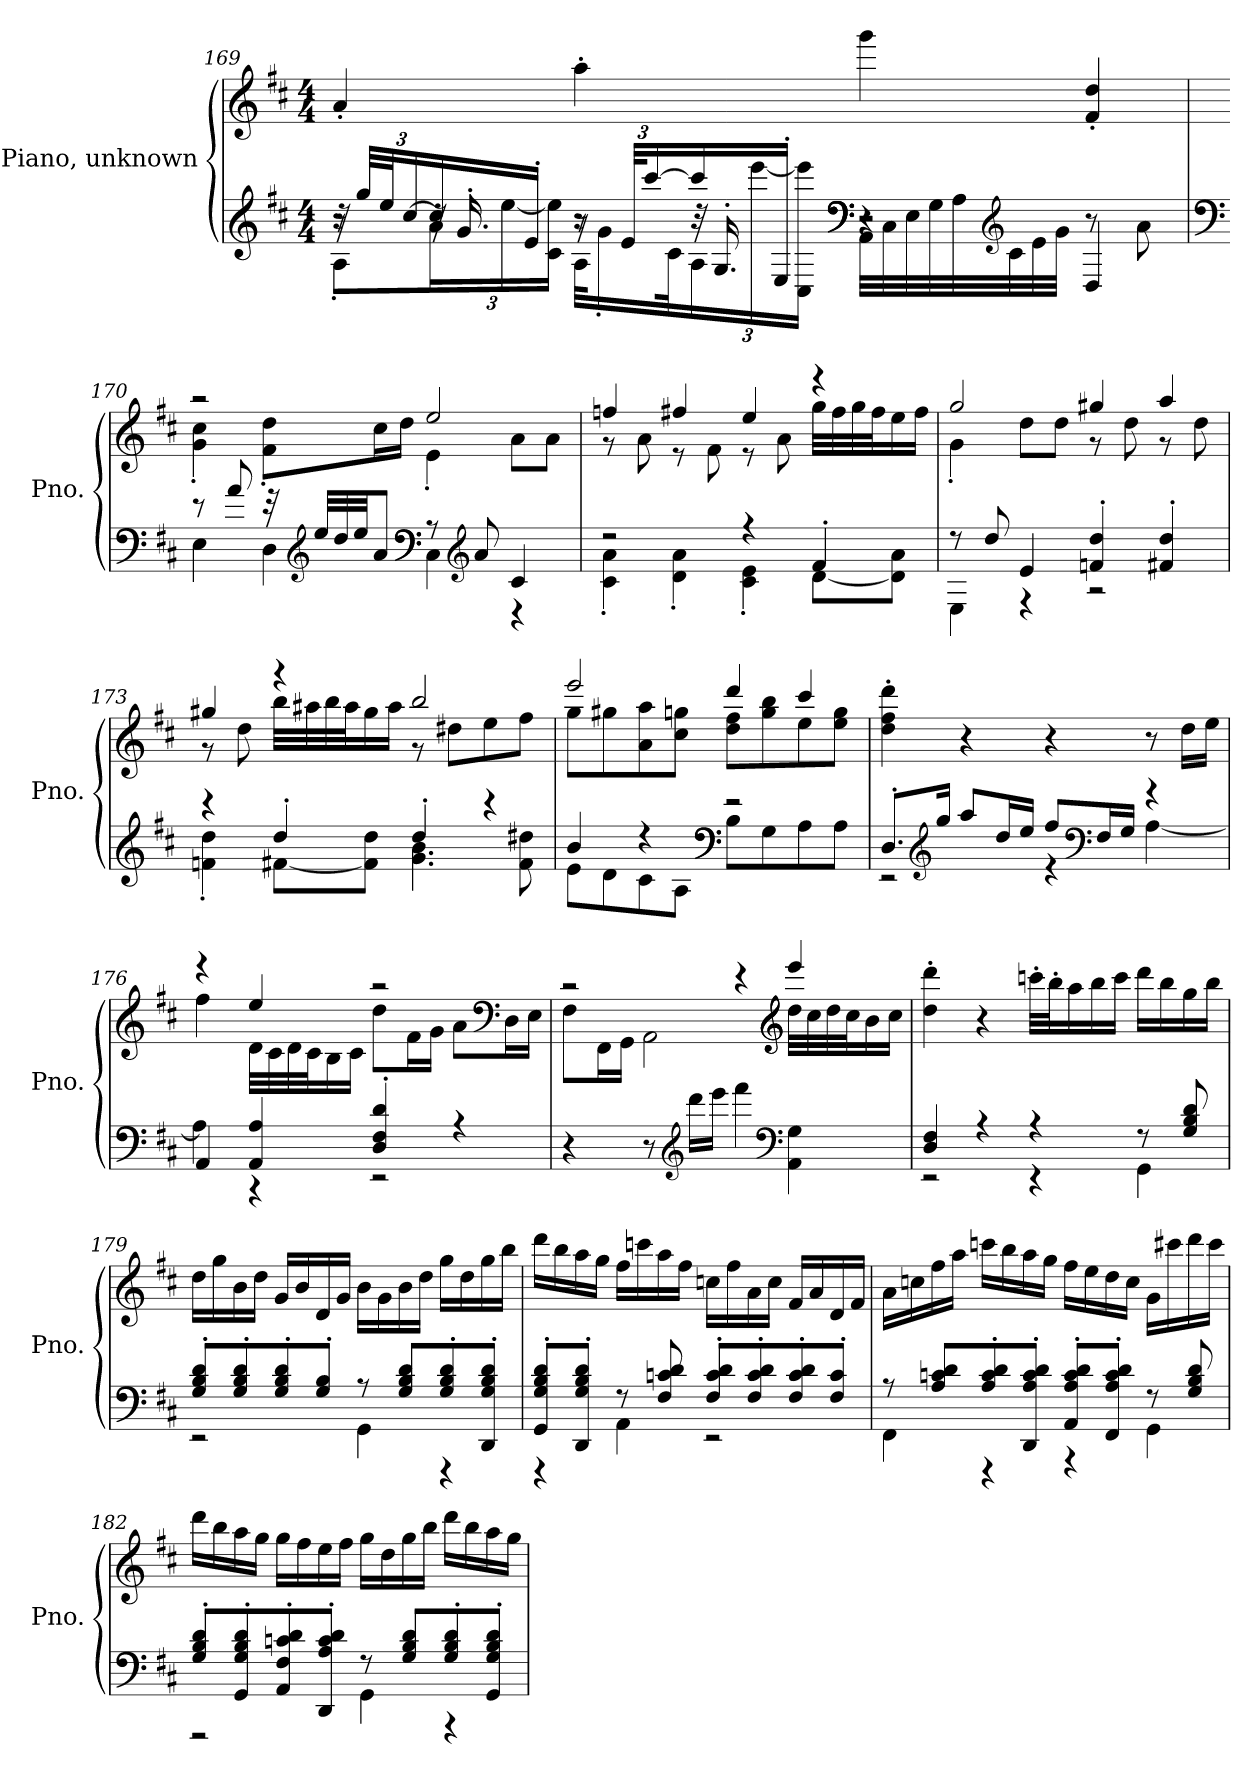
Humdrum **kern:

**kern	**kern
*part1	*part1
*staff2	*staff1
*I"Piano, unknown	*
*I'Pno.	*
!!LO:LB:g=z
*clefG2	*clefG2
*k[f#c#]	*k[f#c#]
*M4/4	*M4/4
=169	=169
*^	*
*	*^	*
32r	8A'\L	8r	4a'/
32gg/LLL	.	.	.
*Xbrackettup	*	*	*
48ee/J	.	.	.
[24cc#/	.	.	.
16cc#/]	24a\L	32r	.
.	.	16.g'/	.
.	[24ee\	.	.
16e'/JJ	.	.	.
.	24c#\ 24ee\]JJ	.	.
16r	32A\KLL	8r	4aa'\
.	16g'\	.	.
48e/KLL	.	.	.
[24ccc#/	.	.	.
.	32c#\K	.	.
16ccc#/]	24A\	32r	.
.	.	16.G'/	.
.	[24eee\	.	.
16E'/JJ	.	.	.
.	24C#\ 24eee\]JJ	.	.
*clefF4	*	*	*
4r	32AA\LLL	2r	4ggg\
.	32C#\	.	.
.	32E\	.	.
.	32G\	.	.
.	32A\	.	.
*clefG2	*	*	*
.	32c#\	.	.
.	32e\	.	.
.	32g\JJJ	.	.
4D/	8r	.	4f#/' 4dd/'
.	8a\	.	.
*v	*v	*v	*
!!LO:PB:g=z
=170	=170
*clefF4	*
*^	*^
8r	4E\	2r	4g\' 4cc#\'
8a/	.	.	.
32r	4D\	.	8f#\' 8dd\'L
*clefG2	*	*	*
32ee/LLL	.	.	.
32dd/	.	.	.
32ee/JJ	.	.	.
8a/J	.	.	16cc#\L
.	.	.	16dd\JJ
*clefF4	*	*	*
8r	4C#\	2ee/	4e'\
*clefG2	*	*	*
8a/	.	.	.
4c#/	4r	.	8a\L
.	.	.	8a\J
=171	=171	=171	=171
2r	4c#\' 4a\'	4ffn/	8r
.	.	.	8a\
.	4d\' 4a\'	4ff#X/	8r
.	.	.	8f#\
4r	4c#\' 4e\'	4ee/	8r
.	.	.	8a\
4f#'/	[8d\L	4r	32gg\LLL
.	.	.	32ff#\
.	.	.	32gg\
.	.	.	32ff#\J
.	8d\] 8a\J	.	16ee\
.	.	.	16ff#\JJ
=172	=172	=172	=172
8r	4E\	2gg/	4g'\
8dd/	.	.	.
4e/	4r	.	8dd\L
.	.	.	8dd\J
4fn/' 4dd/'	2r	4gg#X/	8r
.	.	.	8dd\
4f#X/' 4dd/'	.	4aa/	8r
.	.	.	8dd\
!!LO:LB:g=z	!!
=173	=173	=173	=173
4r	4fn\' 4dd\'	4gg#X/	8r
.	.	.	8dd\
4dd'/	[8f#X\L	4r	32bb\LLL
.	.	.	32aa#X\
.	.	.	32bb\
.	.	.	32aa#\J
.	8f#\] 8dd\J	.	16gg#\
.	.	.	16aa#\JJ
4dd'/	4.g\ 4.b\	2bb/	8r
.	.	.	8dd#X\L
4r	.	.	8ee\
.	8f#\ 8dd#X\	.	8ff#\J
=174	=174	=174	=174
4b/	8e\L	2eee/	8gg\L
.	8d\	.	8gg#X\
4r	8c#\	.	8a\ 8aa\
.	8A\J	.	8cc#\ 8ggn\J
*clefF4	*	*	*
2r	8B\L	4ddd/	8dd\ 8ff#\L
.	8G\	.	8gg\ 8bb\
.	8A\	4ccc#/	8ee\
.	8A\J	.	8ee\ 8gg\J
*	*	*v	*v
=175	=175	=175
8.D'/L	2r	4dd\' 4ff#\' 4ddd\'
*clefG2	*	*
16gg/Jk	.	.
8aa/L	.	4r
16dd/L	.	.
16ee/JJ	.	.
8ff#/L	4r	4r
*clefF4	*	*
16F#/L	.	.
16G/JJ	.	.
4r	[4A\	8r
.	.	16dd\LL
.	.	16ee\JJ
!!LO:LB:g=z
=176	=176	=176
*	*	*^
4AA/	4A\]	4r	4ff#\
4AA/ 4A/	4r	4ee/	32d\LLL
.	.	.	32c#\
.	.	.	32d\
.	.	.	32c#\J
.	.	.	16B\
.	.	.	16c#\JJ
4D/' 4F#/' 4d/'	2r	2r	8dd\L
.	.	.	16f#\L
.	.	.	16g\JJ
4r	.	.	8a\L
*	*	*clefF4	*
.	.	.	16D\L
.	.	.	16E\JJ
*v	*v	*	*
=177	=177	=177
4r	2r	8F#\L
.	.	16FF#\L
.	.	16GG\JJ
8r	.	2AA\
*clefG2	*	*
16ddd\LL	.	.
16eee\JJ	.	.
4fff#\	4r	.
*clefF4	*clefG2	*
4AA\ 4G\	4eee/	32dd\LLL
.	.	32cc#\
.	.	32dd\
.	.	32cc#\J
.	.	16b\
.	.	16cc#\JJ
*	*v	*v
!!LO:LB:g=z
=178	=178
*^	*
4D/ 4F#/	2r	4dd\' 4ddd\'
4r	.	4r
4r	4r	32cccn'\LLL
.	.	32bb'\J
.	.	16aa\
.	.	16bb\
.	.	16ccc\JJ
8r	4GG\	16ddd\LL
.	.	16bb\
8G/ 8B/ 8d/	.	16gg\
.	.	16bb\JJ
=179	=179	=179
8G/' 8B/' 8d/'L	2r	16dd\LL
.	.	16gg\
8G/' 8B/' 8d/'	.	16b\
.	.	16dd\JJ
8G/' 8B/' 8d/'	.	16g/LL
.	.	16b/
8G/' 8B/'J	.	16d/
.	.	16g/JJ
8r	4GG\	16b\LL
.	.	16g\
8G/ 8B/ 8d/L	.	16b\
.	.	16dd\JJ
8G/' 8B/' 8d/'	4r	16gg\LL
.	.	16dd\
8DD/' 8G/' 8B/' 8d/'J	.	16gg\
.	.	16bb\JJ
!!LO:LB:g=z
=180	=180	=180
8GG/' 8G/' 8B/' 8d/'L	4r	16ddd\LL
.	.	16bb\
8DD/' 8G/' 8B/' 8d/'J	.	16aa\
.	.	16gg\JJ
8r	4AA\	16ff#\LL
.	.	16cccn\
8F#/ 8cn/ 8d/	.	16aa\
.	.	16ff#\JJ
8F#/' 8c/' 8d/'L	2r	16ccn\LL
.	.	16ff#\
8F#/' 8c/' 8d/'	.	16a\
.	.	16cc\JJ
8F#/' 8c/' 8d/'	.	16f#/LL
.	.	16a/
8F#/' 8c/'J	.	16d/
.	.	16f#/JJ
=181	=181	=181
8r	4FF#\	16a\LL
.	.	16ccn\
8A/ 8cn/ 8d/L	.	16ff#\
.	.	16aa\JJ
8A/' 8c/' 8d/'	4r	16cccn\LL
.	.	16bb\
8DD/' 8A/' 8c/' 8d/'J	.	16aa\
.	.	16gg\JJ
8AA/' 8A/' 8c/' 8d/'L	4r	16ff#\LL
.	.	16ee\
8FF#/' 8A/' 8c/' 8d/'J	.	16dd\
.	.	16cc\JJ
8r	4GG\	16g\LL
.	.	16ccc#X\
8G/ 8B/ 8d/	.	16ddd\
.	.	16ccc#\JJ
!!LO:LB:g=z
=182	=182	=182
8G/' 8B/' 8d/'L	2r	16ddd\LL
.	.	16bb\
8GG/' 8G/' 8B/' 8d/'	.	16aa\
.	.	16gg\JJ
8AA/' 8F#/' 8cn/' 8d/'	.	16gg\LL
.	.	16ff#\
8DD/' 8A/' 8c/' 8d/'J	.	16ee\
.	.	16ff#\JJ
8r	4GG\	16gg\LL
.	.	16dd\
8G/ 8B/ 8d/L	.	16gg\
.	.	16bb\JJ
8G/' 8B/' 8d/'	4r	16ddd\LL
.	.	16bb\
8GG/' 8G/' 8B/' 8d/'J	.	16aa\
.	.	16gg\JJ
*v	*v	*
=	=
*-	*-
